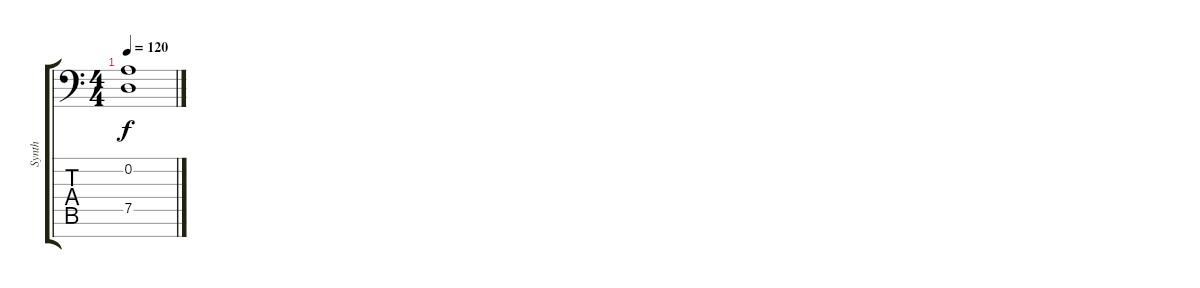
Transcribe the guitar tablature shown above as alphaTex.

\track ("Synth" "Synth") {instrument choiraahs}
\staff {score tabs}
\tuning (D4 A3 F3 C3 G2 D2 G1) {hide}
\ts (4 4)
\tempo 120
\clef f4
\ks c
(0.2 7.5).1{dy f}
